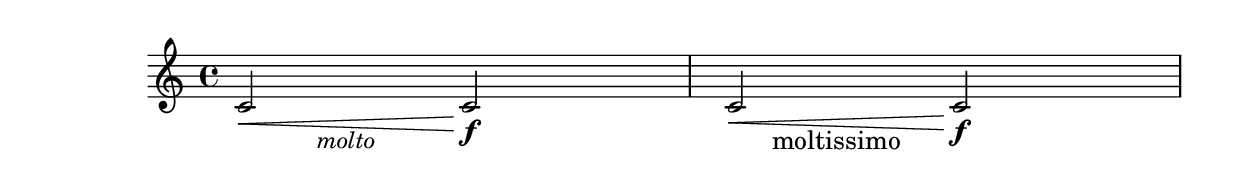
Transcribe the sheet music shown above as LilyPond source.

%% DO NOT EDIT this file manually; it is automatically
%% generated from LSR http://lsr.dsi.unimi.it
%% Make any changes in LSR itself, or in Documentation/snippets/new/ ,
%% and then run scripts/auxiliar/makelsr.py
%%
%% This file is in the public domain.
\version "2.15.32"

\header {
%% Translation of GIT committish: f5cfaf8ef4ac347702f554af0944ef0d8396e73a
  texidocfr = "
La fonction comprise dans l'extrait suivant permet d'ajouter du texte
-- comme @qq{molto} o @qq{poco} -- en dessous d'un soufflet de
(de)crescendo.  Cet exemple présente aussi comment, à l'aide de code
Scheme, influencer la manière dont un objet est normalement imprimé.

"
  doctitlefr = "Texte centré sous un soufflet"

  lsrtags = "text, really-cool, expressive-marks, scheme-language"


%% Translation of GIT committish: b482c3e5b56c3841a88d957e0ca12964bd3e64fa
  texidoces = "
Este ejemplo proporciona una función para tipografiar un regulador con
texto por debajo, como @qq{molto} o @qq{poco}. El ejemplo ilustra
también cómo modificar la manera en que se imprime normalmente un
objeto, utilizando código de Scheme.

"
  doctitlees = "Centrar texto debajo de un regulador"

  texidoc = "
This example provides a function to typeset a hairpin (de)crescendo
with some additional text below it, such as @qq{molto} or @qq{poco}.
The example also illustrates how to modify the way an object is
normally printed, using some Scheme code.

"
  doctitle = "Center text below hairpin dynamics"
} % begin verbatim


hairpinWithCenteredText =
#(define-music-function (parser location text) (markup?)
#{
  \override Voice.Hairpin #'stencil = #(lambda (grob)
    (ly:stencil-aligned-to
     (ly:stencil-combine-at-edge
      (ly:stencil-aligned-to (ly:hairpin::print grob) X CENTER)
      Y DOWN
      (ly:stencil-aligned-to (grob-interpret-markup grob text) X CENTER))
     X LEFT))
#})

hairpinMolto = \hairpinWithCenteredText \markup { \italic molto }
hairpinMore = \hairpinWithCenteredText \markup { \larger moltissimo }

\layout { ragged-right = ##f }

\relative c' {
  \hairpinMolto
  c2\< c\f
  \hairpinMore
  c2\< c\f
}
